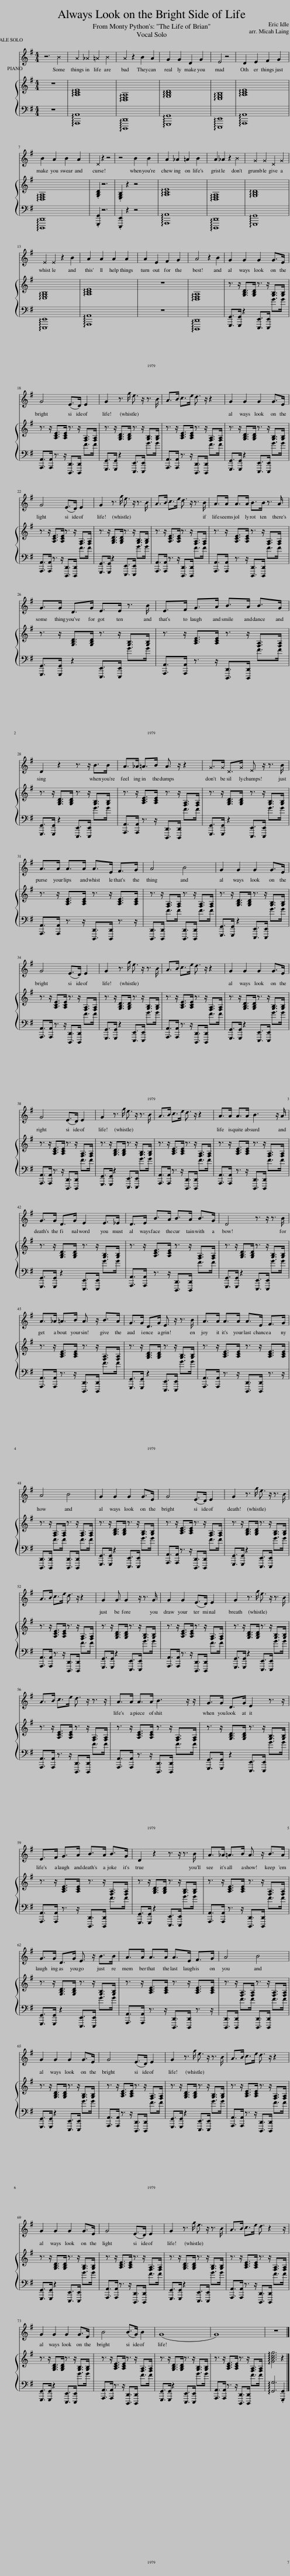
X:1
%%score 1 { 2 | 3 }
L:1/8
M:4/4
I:linebreak $
K:G
V:1 treble
V:2 treble
V:3 bass
V:1
 z6 B2 | A2 _A2 =A2 B2 | A2 z2 B2 A2 | G2 G2 D2 G2 | E4 z4 | %5
 D2 E2 F2 G2 |$ B2 A2 B2 A2 | D2 z2 z4 | z4 B2 B2 | A2 _A2 =A2 B2 | %10
 A2 _A2 z2 B2 | G2 G2 D2 G2 |$ E2 E2 z2 B2 | A2 A2 A2 A2 | A2 E2 F2 G2 | %15
 A4 z2 B2 | G2 G2 G2 G>E |$ G4 (E>D) E2 | G2 z3/2 g/ e3/2 z/ z3/2 B/ | A>B c>e d3/2 z/ z2 | %20
 G2 G2 G2 G>E |$ G4 (E>D) E2 | G2 z3/2 g/ e3/2 z/ z3/2 B/ | A>B c>e d3/2 z/ z3/2 B/ | A>A A>A B>B z3/2 A/ |$ %25
 G>G D>G E>E z3/2 B/ | E>F G>A B>A B>G |$ D2 z2 z3/2 z/ B>B | A>_A =A>B A3/2 z/ z2 | G>G D>G E3/2 z/ z3/2 B/ |$ %30
 A>A A>A A>E F>G | A4 B4 | G2 G2 G2 G>E |$ G4 (E>D) E2 | G2 z3/2 g/ e3/2 z/ z3/2 B/ | %35
 A>B c>e d3/2 z/ z2 | G2 G2 G2 G>E |$ G4 (E>D) E2 | G2 z3/2 g/ e3/2 z/ z3/2 B/ | A>B c>e d3/2 z/ z2 | %40
 A>A A>A B3 z/ A/ |$ G>G D>G E2 E>_E | D>E B>A B>A B>G | D4 z3/2 z/ z3/2 B/ |$ A>_A =A>B A3/2 z/ B>A | %45
 G>G D>G E3/2 z/ z3/2 B/ | A>A A>A A>E F>G |$ A4 B4 | G2 G2 G2 G>E | G4 (E>D) E2 | %50
 G2 z3/2 g/ e3/2 z/ z3/2 B/ |$ A>B c>e d3/2 z/ z2 | G2 G3/2 G2 z/ z3/2 G/ | G2 G2 (E>D) E2 | G2 z3/2 g/ e3/2 z/ z3/2 B/ |$ %55
 A>B c>e d3/2 z/ z3/2 z/ | A>A A>A B3 z/ z/ | G>G D>G E2 z3/2 z/ |$ E>F G>A B>A B>G | D2 z2 z3/2 z/ z3/2 B/ | %60
 A>_A =A>B A3/2 z/ B>A |$ G>G D>G E3/2 z/ B>B | A>A A>A A>E F>G | A4 B4 |$ G2 G2 G2 G>E | %65
 G4 (E>D) E2 | G2 z3/2 g/ e3/2 z/ z3/2 B/ | A>B c>e d3/2 z/ z2 |$ G2 G2 G2 G>E | G4 (E>D) E2 | %70
 G2 z3/2 g/ e3/2 z/ z3/2 B/ | A>B c>e d3/2 z2 z/ |$ G2 G2 G2 G>E | B4 (B>G) B2 | (G8 | %75
 G8) | z8 |] %77
V:2
 z8 | !arpeggio![A,CE]8 | !arpeggio![D,F,A,]8 | !arpeggio![G,B,D]8 | !arpeggio![E,G,B,]8 | %5
 !arpeggio![A,CE]8 |$ !arpeggio![D,F,A,]8 | .[G,B,D]2 z6 | .[E,G,B,]2 z2 z4 | !arpeggio![A,CE]8 | %10
 !arpeggio![D,F,A,]8 | !arpeggio![G,B,D]8 |$ !arpeggio![E,G,B,]8 | !arpeggio![A,CE]8 | z8 | %15
 !arpeggio![D,F,A,]8 | z3/2 z/ [G,B,D]>[G,B,D] z3/2 z/ [G,B,]>[G,B,] |$ z3/2 z/ [A,CE]>[A,CE] z3/2 z/ [F,A,]>[F,A,] | z3/2 z/ [G,B,D]>[G,B,D] z3/2 z/ [G,B,]>[G,B,] | z3/2 z/ [A,CE]>[A,CE] z3/2 z/ [F,A,]>[F,A,] | %20
 z3/2 z/ [G,B,D]>[G,B,D] z3/2 z/ [G,B,]>[G,B,] |$ z3/2 z/ [A,CE]>[A,CE] z3/2 z/ [F,A,]>[F,A,] | z3/2 z/ [G,B,D]>[G,B,D] z3/2 z/ [G,B,]>[G,B,] | z3/2 z/ [A,CE]>[A,CE] z3/2 z/ [F,A,]>[F,A,] | z3/2 z/ [A,CE]>[A,CE] z3/2 z/ [F,A,]>[F,A,] |$ %25
 z3/2 z/ [G,B,D]>[G,B,D] z3/2 z/ [G,B,]>[G,B,] | z3/2 z/ [A,CE]>[A,CE] z3/2 z/ [F,A,]>[F,A,] |$ z3/2 z/ [G,B,D]>[G,B,D] z3/2 z/ [G,B,]>[G,B,] | z3/2 z/ [A,CE]>[A,CE] z3/2 z/ [F,A,]>[F,A,] | z3/2 z/ [G,B,D]>[G,B,D] z3/2 z/ [G,B,]>[G,B,] |$ %30
 z3/2 z/ [A,CE]>[A,CE] z3/2 z/ [A,CE]>[A,CE] | z3/2 z/ [F,A,]>[F,A,] z3/2 z/ [F,A,]>[F,A,] | z3/2 z/ [G,B,D]>[G,B,D] z3/2 z/ [G,B,]>[G,B,] |$ z3/2 z/ [A,CE]>[A,CE] z3/2 z/ [F,A,]>[F,A,] | z3/2 z/ [G,B,D]>[G,B,D] z3/2 z/ [G,B,]>[G,B,] | %35
 z3/2 z/ [A,CE]>[A,CE] z3/2 z/ [F,A,]>[F,A,] | z3/2 z/ [G,B,D]>[G,B,D] z3/2 z/ [G,B,]>[G,B,] |$ z3/2 z/ [A,CE]>[A,CE] z3/2 z/ [F,A,]>[F,A,] | z3/2 z/ [G,B,D]>[G,B,D] z3/2 z/ [G,B,]>[G,B,] | z3/2 z/ [A,CE]>[A,CE] z3/2 z/ [F,A,]>[F,A,] | %40
 z3/2 z/ [A,CE]>[A,CE] z3/2 z/ [F,A,]>[F,A,] |$ z3/2 z/ [G,B,D]>[G,B,D] z3/2 z/ [G,B,]>[G,B,] | z3/2 z/ [A,CE]>[A,CE] z3/2 z/ [F,A,]>[F,A,] | z3/2 z/ [G,B,D]>[G,B,D] z3/2 z/ [G,B,]>[G,B,] |$ z3/2 z/ [A,CE]>[A,CE] z3/2 z/ [F,A,]>[F,A,] | %45
 z3/2 z/ [G,B,D]>[G,B,D] z3/2 z/ [G,B,]>[G,B,] | z3/2 z/ [A,CE]>[A,CE] z3/2 z/ [A,CE]>[A,CE] |$ z3/2 z/ [F,A,]>[F,A,] z3/2 z/ [F,A,]>[F,A,] | z3/2 z/ [G,B,D]>[G,B,D] z3/2 z/ [G,B,]>[G,B,] | z3/2 z/ [A,CE]>[A,CE] z3/2 z/ [F,A,]>[F,A,] | %50
 z3/2 z/ [G,B,D]>[G,B,D] z3/2 z/ [G,B,]>[G,B,] |$ z3/2 z/ [A,CE]>[A,CE] z3/2 z/ [F,A,]>[F,A,] | z3/2 z/ [G,B,D]>[G,B,D] z3/2 z/ [G,B,]>[G,B,] | z3/2 z/ [A,CE]>[A,CE] z3/2 z/ [F,A,]>[F,A,] | z3/2 z/ [G,B,D]>[G,B,D] z3/2 z/ [G,B,]>[G,B,] |$ %55
 z3/2 z/ [A,CE]>[A,CE] z3/2 z/ [F,A,]>[F,A,] | z3/2 z/ [A,CE]>[A,CE] z3/2 z/ [F,A,]>[F,A,] | z3/2 z/ [G,B,D]>[G,B,D] z3/2 z/ [G,B,]>[G,B,] |$ z3/2 z/ [A,CE]>[A,CE] z3/2 z/ [F,A,]>[F,A,] | z3/2 z/ [G,B,D]>[G,B,D] z3/2 z/ [G,B,]>[G,B,] | %60
 z3/2 z/ [A,CE]>[A,CE] z3/2 z/ [F,A,]>[F,A,] |$ z3/2 z/ [G,B,D]>[G,B,D] z3/2 z/ [G,B,]>[G,B,] | z3/2 z/ [A,CE]>[A,CE] z3/2 z/ [A,CE]>[A,CE] | z3/2 z/ [F,A,]>[F,A,] z3/2 z/ [F,A,]>[F,A,] |$ z3/2 z/ [G,B,D]>[G,B,D] z3/2 z/ [G,B,]>[G,B,] | %65
 z3/2 z/ [A,CE]>[A,CE] z3/2 z/ [F,A,]>[F,A,] | z3/2 z/ [G,B,D]>[G,B,D] z3/2 z/ [G,B,]>[G,B,] | z3/2 z/ [A,CE]>[A,CE] z3/2 z/ [F,A,]>[F,A,] |$ z3/2 z/ [G,B,D]>[G,B,D] z3/2 z/ [G,B,]>[G,B,] | z3/2 z/ [A,CE]>[A,CE] z3/2 z/ [F,A,]>[F,A,] | %70
 z3/2 z/ [G,B,D]>[G,B,D] z3/2 z/ [G,B,]>[G,B,] | z3/2 z/ [A,CE]>[A,CE] z3/2 z/ [F,A,]>[F,A,] |$ z3/2 z/ [G,B,D]>[G,B,D] z3/2 z/ [G,B,]>[G,B,] | z3/2 z/ [A,CE]>[A,CE] z3/2 z/ [F,A,]>[F,A,] | z3/2 z/ [G,B,D]>[G,B,D] z3/2 z/ [G,B,]>[G,B,] | %75
 z3/2 z/ [A,CE]>[A,CE] z3/2 z/ [F,A,]>[F,A,] | !arpeggio![GBdg]6 z2 |] %77
V:3
 z8 | !arpeggio![A,,,A,,]8 | !arpeggio![D,,,D,,]8 | !arpeggio![G,,,G,,]8 | !arpeggio![E,,,E,,]8 | %5
 !arpeggio![A,,,A,,]8 |$ !arpeggio![D,,,D,,]8 | .[G,,,G,,]2 z6 | .[E,,,E,,]2 z2 z4 | !arpeggio![A,,,A,,]8 | %10
 !arpeggio![D,,,D,,]8 | !arpeggio![G,,,G,,]8 |$ !arpeggio![E,,,E,,]8 | !arpeggio![A,,,A,,]8 | z8 | %15
 !arpeggio![D,,,D,,]8 | [G,,,G,,]>[G,,,G,,] z2 [E,,,E,,]>[E,,,E,,] G>G |$ [A,,,A,,]>[A,,,A,,] z3/2 z/ [D,,,D,,]>[D,,,D,,] F>F | [G,,,G,,]>[G,,,G,,] z2 [E,,,E,,]>[E,,,E,,] G>G | [A,,,A,,]>[A,,,A,,] z3/2 z/ [D,,,D,,]>[D,,,D,,] F>F | %20
 [G,,,G,,]>[G,,,G,,] z2 [E,,,E,,]>[E,,,E,,] G>G |$ [A,,,A,,]>[A,,,A,,] z3/2 z/ [D,,,D,,]>[D,,,D,,] F>F | [G,,,G,,]>[G,,,G,,] z2 [E,,,E,,]>[E,,,E,,] G>G | [A,,,A,,]>[A,,,A,,] z3/2 z/ [D,,,D,,]>[D,,,D,,] F>F | [A,,,A,,]>[A,,,A,,] z3/2 z/ [D,,,D,,]>[D,,,D,,] F>F |$ %25
 [G,,,G,,]>[G,,,G,,] z2 [E,,,E,,]>[E,,,E,,] G>G | [A,,,A,,]>[A,,,A,,] z3/2 z/ [D,,,D,,]>[D,,,D,,] F>F |$ [G,,,G,,]>[G,,,G,,] z2 [E,,,E,,]>[E,,,E,,] G>G | [A,,,A,,]>[A,,,A,,] z3/2 z/ [D,,,D,,]>[D,,,D,,] F>F | [G,,,G,,]>[G,,,G,,] z2 [E,,,E,,]>[E,,,E,,] G>G |$ %30
 [A,,,A,,]>[A,,,A,,] z3/2 z/ [D,,,D,,]>[D,,,D,,] z3/2 z/ | [D,,,D,,]>[D,,,D,,] F>F [D,,,D,,]>[D,,,D,,] F>F | [G,,,G,,]>[G,,,G,,] z2 [E,,,E,,]>[E,,,E,,] G>G |$ [A,,,A,,]>[A,,,A,,] z3/2 z/ [D,,,D,,]>[D,,,D,,] F>F | [G,,,G,,]>[G,,,G,,] z2 [E,,,E,,]>[E,,,E,,] G>G | %35
 [A,,,A,,]>[A,,,A,,] z3/2 z/ [D,,,D,,]>[D,,,D,,] F>F | [G,,,G,,]>[G,,,G,,] z2 [E,,,E,,]>[E,,,E,,] G>G |$ [A,,,A,,]>[A,,,A,,] z3/2 z/ [D,,,D,,]>[D,,,D,,] F>F | [G,,,G,,]>[G,,,G,,] z2 [E,,,E,,]>[E,,,E,,] G>G | [A,,,A,,]>[A,,,A,,] z3/2 z/ [D,,,D,,]>[D,,,D,,] F>F | %40
 [A,,,A,,]>[A,,,A,,] z3/2 z/ [D,,,D,,]>[D,,,D,,] F>F |$ [G,,,G,,]>[G,,,G,,] z2 [E,,,E,,]>[E,,,E,,] G>G | [A,,,A,,]>[A,,,A,,] z3/2 z/ [D,,,D,,]>[D,,,D,,] F>F | [G,,,G,,]>[G,,,G,,] z2 [E,,,E,,]>[E,,,E,,] G>G |$ [A,,,A,,]>[A,,,A,,] z3/2 z/ [D,,,D,,]>[D,,,D,,] F>F | %45
 [G,,,G,,]>[G,,,G,,] z2 [E,,,E,,]>[E,,,E,,] G>G | [A,,,A,,]>[A,,,A,,] z3/2 z/ [D,,,D,,]>[D,,,D,,] z3/2 z/ |$ [D,,,D,,]>[D,,,D,,] F>F [D,,,D,,]>[D,,,D,,] F>F | [G,,,G,,]>[G,,,G,,] z2 [E,,,E,,]>[E,,,E,,] G>G | [A,,,A,,]>[A,,,A,,] z3/2 z/ [D,,,D,,]>[D,,,D,,] F>F | %50
 [G,,,G,,]>[G,,,G,,] z2 [E,,,E,,]>[E,,,E,,] G>G |$ [A,,,A,,]>[A,,,A,,] z3/2 z/ [D,,,D,,]>[D,,,D,,] F>F | [G,,,G,,]>[G,,,G,,] z2 [E,,,E,,]>[E,,,E,,] G>G | [A,,,A,,]>[A,,,A,,] z3/2 z/ [D,,,D,,]>[D,,,D,,] F>F | [G,,,G,,]>[G,,,G,,] z2 [E,,,E,,]>[E,,,E,,] G>G |$ %55
 [A,,,A,,]>[A,,,A,,] z3/2 z/ [D,,,D,,]>[D,,,D,,] F>F | [A,,,A,,]>[A,,,A,,] z3/2 z/ [D,,,D,,]>[D,,,D,,] F>F | [G,,,G,,]>[G,,,G,,] z2 [E,,,E,,]>[E,,,E,,] G>G |$ [A,,,A,,]>[A,,,A,,] z3/2 z/ [D,,,D,,]>[D,,,D,,] F>F | [G,,,G,,]>[G,,,G,,] z2 [E,,,E,,]>[E,,,E,,] G>G | %60
 [A,,,A,,]>[A,,,A,,] z3/2 z/ [D,,,D,,]>[D,,,D,,] F>F |$ [G,,,G,,]>[G,,,G,,] z2 [E,,,E,,]>[E,,,E,,] G>G | [A,,,A,,]>[A,,,A,,] z3/2 z/ [D,,,D,,]>[D,,,D,,] z3/2 z/ | [D,,,D,,]>[D,,,D,,] F>F [D,,,D,,]>[D,,,D,,] F>F |$ [G,,,G,,]>[G,,,G,,] z2 [E,,,E,,]>[E,,,E,,] G>G | %65
 [A,,,A,,]>[A,,,A,,] z3/2 z/ [D,,,D,,]>[D,,,D,,] F>F | [G,,,G,,]>[G,,,G,,] z2 [E,,,E,,]>[E,,,E,,] G>G | [A,,,A,,]>[A,,,A,,] z3/2 z/ [D,,,D,,]>[D,,,D,,] F>F |$ [G,,,G,,]>[G,,,G,,] z2 [E,,,E,,]>[E,,,E,,] G>G | [A,,,A,,]>[A,,,A,,] z3/2 z/ [D,,,D,,]>[D,,,D,,] F>F | %70
 [G,,,G,,]>[G,,,G,,] z2 [E,,,E,,]>[E,,,E,,] G>G | [A,,,A,,]>[A,,,A,,] z3/2 z/ [D,,,D,,]>[D,,,D,,] F>F |$ [G,,,G,,]>[G,,,G,,] z2 [E,,,E,,]>[E,,,E,,] G>G | [A,,,A,,]>[A,,,A,,] z3/2 z/ [D,,,D,,]>[D,,,D,,] F>F | [G,,,G,,]>[G,,,G,,] z2 [E,,,E,,]>[E,,,E,,] G>G | %75
 [A,,,A,,]>[A,,,A,,] z3/2 z/ [D,,,D,,]>[D,,,D,,] F>F | !arpeggio![G,,G,]6 .[G,,,G,,]2 |] %77
